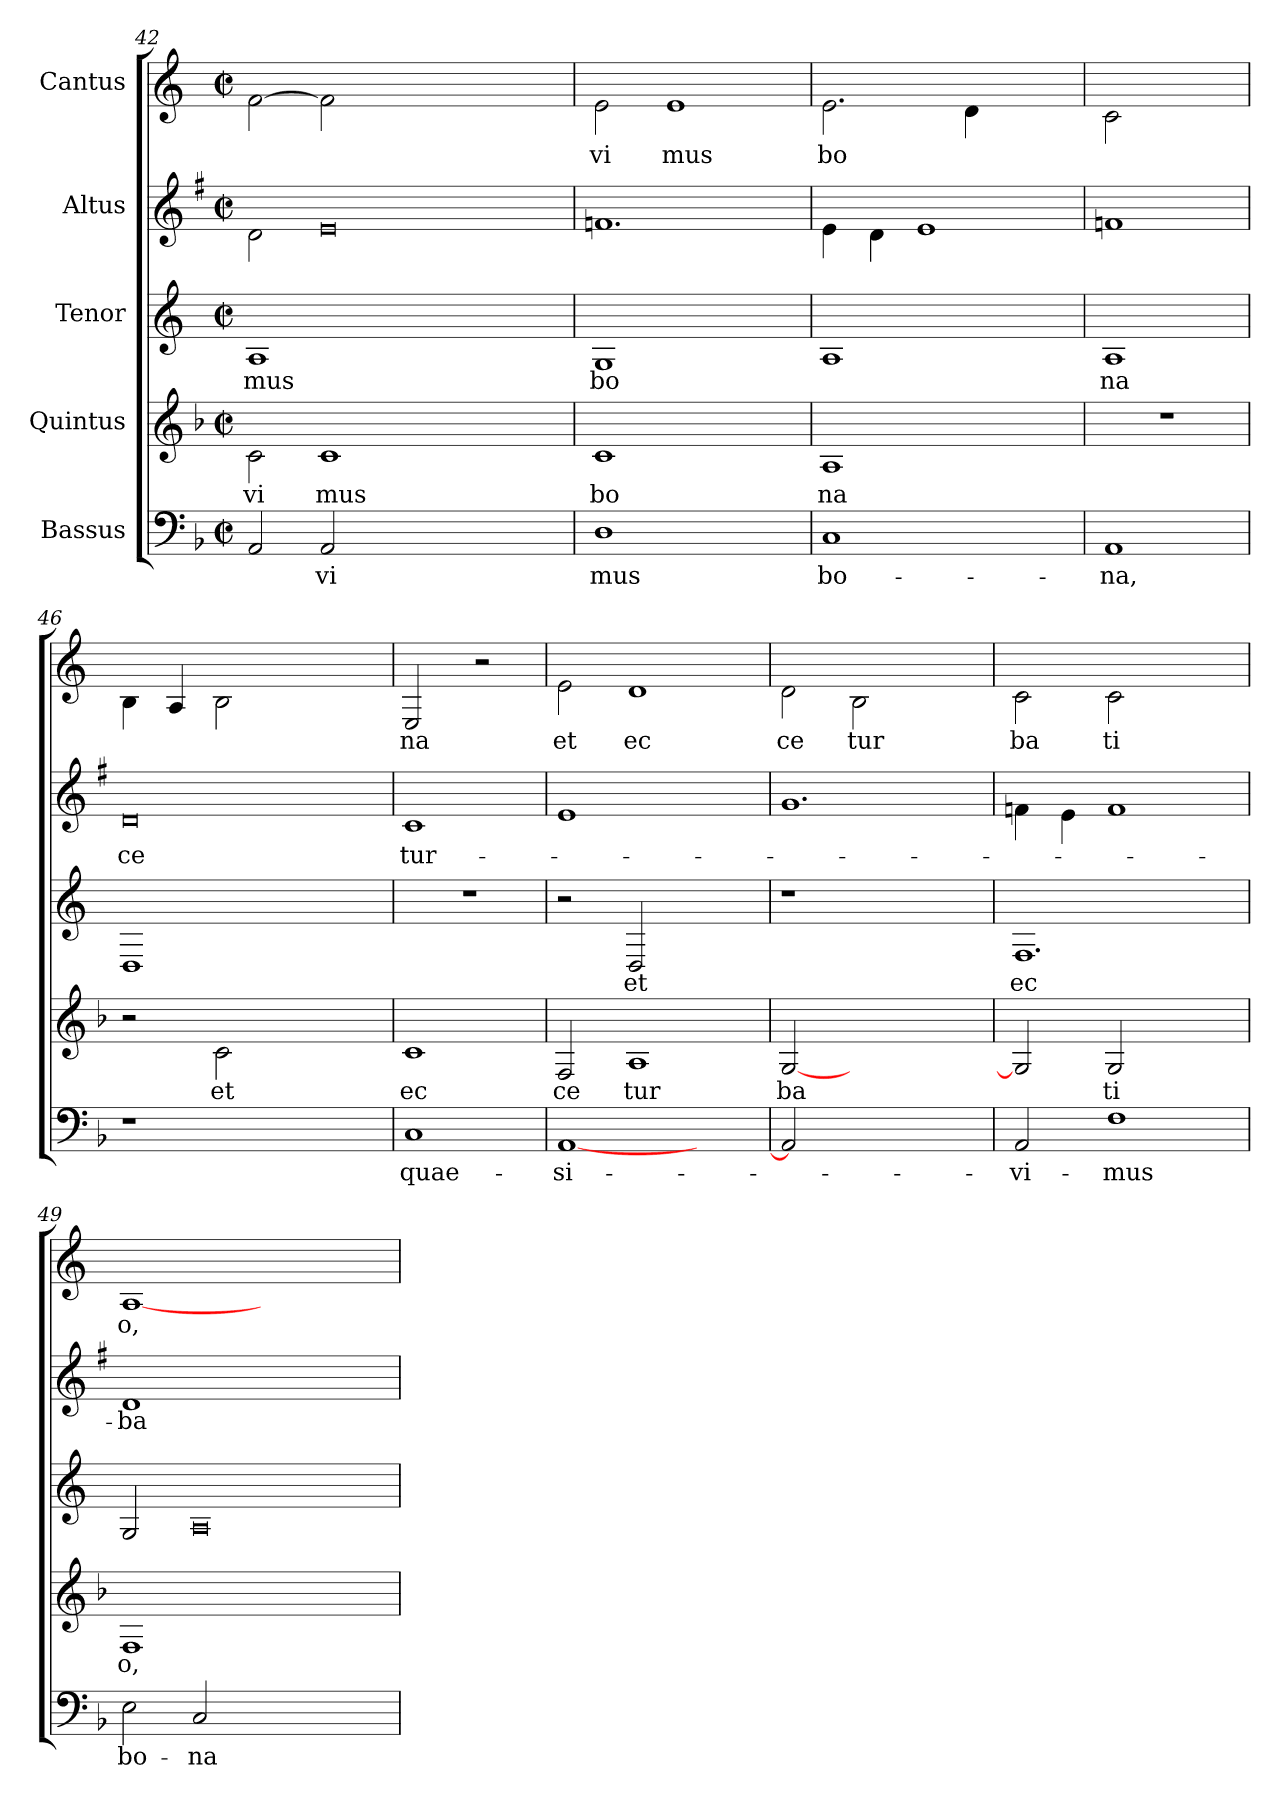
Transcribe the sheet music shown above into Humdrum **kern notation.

**kern	**text	**kern	**text	**kern	**text	**kern	**text	**kern	**text
*part5	*part5	*part4	*part4	*part3	*part3	*part2	*part2	*part1	*part1
*staff5	*staff5	*staff4	*staff4	*staff3	*staff3	*staff2	*staff2	*staff1	*staff1
*I"Bassus	*	*I"Quintus	*	*I"Tenor	*	*I"Altus	*	*I"Cantus	*
!!LO:LB:g=z
*clefF4	*	*clefG2	*	*clefG2	*	*clefG2	*	*clefG2	*
*k[b-]	*	*k[b-]	*	*k[]	*	*k[f#]	*	*k[]	*
*F:	*	*F:	*	*C:	*	*G:	*	*C:	*
*M2/2	*	*M2/2	*	*M2/2	*	*M2/2	*	*M2/2	*
*met(c|)	*	*met(c|)	*	*met(c|)	*	*met(c|)	*	*met(c|)	*
=42A	=42A	=42A	=42A	=42A	=42A	=42A	=42A	=42A	=42A
!	!	!	!LO:LY:b	!	!LO:LY:b	!	!	!	!
2AA/	.	2c\	vi	1A	mus	2d\	.	[2f\	.
!	!LO:LY:b	!	!LO:LY:b	!	!	!	!	!	!
2AA/	vi	1c	mus	.	.	0e	.	2f\]	.
1.ryy	.	.	.	1.ryy	.	.	.	1.ryy	.
.	.	1ryy	.	.	.	.	.	.	.
!!LO:LB:g=z
=43A	=43A	=43A	=43A	=43A	=43A	=43A	=43A	=43A	=43A
!	!LO:LY:b	!	!LO:LY:b	!	!LO:LY:b	!	!	!	!LO:LY:b
1D	mus	1c	bo	1G	bo	1.fn	.	2e\	vi
!	!	!	!	!	!	!	!	!	!LO:LY:b
.	.	.	.	.	.	.	.	1e	mus
2ryy	.	2ryy	.	2ryy	.	.	.	.	.
!!LO:LB:g=z
=44A	=44A	=44A	=44A	=44A	=44A	=44A	=44A	=44A	=44A
!	!LO:LY:b	!	!LO:LY:b	!	!	!	!	!	!LO:LY:b
1C	bo-	1A	na	1A	.	4e\	.	2.e\	bo
.	.	.	.	.	.	4d\	.	.	.
.	.	.	.	.	.	1e	.	.	.
.	.	.	.	.	.	.	.	4d\	.
2ryy	.	2ryy	.	2ryy	.	.	.	2ryy	.
=45A	=45A	=45A	=45A	=45A	=45A	=45A	=45A	=45A	=45A
!	!LO:LY:b	!	!	!	!LO:LY:b	!	!	!	!
1AA	-na,	1r	.	1A	na	1fn	.	2c\	.
.	.	.	.	.	.	.	.	2ryy	.
!!LO:LB:g=z
=46	=46	=46	=46	=46	=46	=46	=46	=46	=46
!	!	!	!	!	!	!	!LO:LY:b	!	!
1r	.	2r	.	1D	.	0d	ce	4B\	.
.	.	.	.	.	.	.	.	4A/	.
!	!	!	!LO:LY:b	!	!	!	!	!	!
.	.	2c\	et	.	.	.	.	2B\	.
1ryy	.	1ryy	.	1ryy	.	.	.	1ryy	.
=46A	=46A	=46A	=46A	=46A	=46A	=46A	=46A	=46A	=46A
!	!LO:LY:b	!	!LO:LY:b	!	!	!	!LO:LY:b	!	!LO:LY:b
1C	quae-	1c	ec	1r	.	1c	tur-	2E/	na
.	.	.	.	.	.	.	.	2r	.
=46B	=46B	=46B	=46B	=46B	=46B	=46B	=46B	=46B	=46B
!	!LO:LY:b	!	!LO:LY:b	!	!	!	!	!	!LO:LY:b
[1AA	-si-	2F/	ce	2r	.	1e	.	2e\	et
!	!	!	!LO:LY:b	!	!LO:LY:b	!	!	!	!LO:LY:b
.	.	1A	tur	2D/	et	.	.	1d	ec
2ryy	.	.	.	2ryy	.	2ryy	.	.	.
=47A	=47A	=47A	=47A	=47A	=47A	=47A	=47A	=47A	=47A
!	!	!	!LO:LY:b	!	!	!	!	!	!LO:LY:b
2AA/]	.	[2G/	ba	1r	.	1.g	.	2d\	ce
!	!	!	!	!	!	!	!	!	!LO:LY:b
1ryy	.	1ryy	.	.	.	.	.	2B\	tur
.	.	.	.	2ryy	.	.	.	2ryy	.
!!LO:LB:g=z
=48A	=48A	=48A	=48A	=48A	=48A	=48A	=48A	=48A	=48A
!	!LO:LY:b	!	!	!	!LO:LY:b	!	!	!	!LO:LY:b
2AA/	-vi-	2G/]	.	1.F	ec	4fn\	.	2c\	ba
.	.	.	.	.	.	4e\	.	.	.
!	!LO:LY:b	!	!LO:LY:b	!	!	!	!	!	!LO:LY:b
1F	-mus	2G/	ti	.	.	1f	.	2c\	ti
.	.	2ryy	.	.	.	.	.	2ryy	.
=49A	=49A	=49A	=49A	=49A	=49A	=49A	=49A	=49A	=49A
!	!LO:LY:b	!	!LO:LY:b	!	!	!	!LO:LY:b	!	!LO:LY:b
2E\	bo-	1F	o,	2G/	.	1d	-ba-	[1A	o,
!	!LO:LY:b	!	!	!	!	!	!	!	!
2C/	-na	.	.	0A	.	.	.	.	.
1.ryy	.	1.ryy	.	.	.	1.ryy	.	1.ryy	.
=	=	=	=	=	=	=	=	=	=
*-	*-	*-	*-	*-	*-	*-	*-	*-	*-
